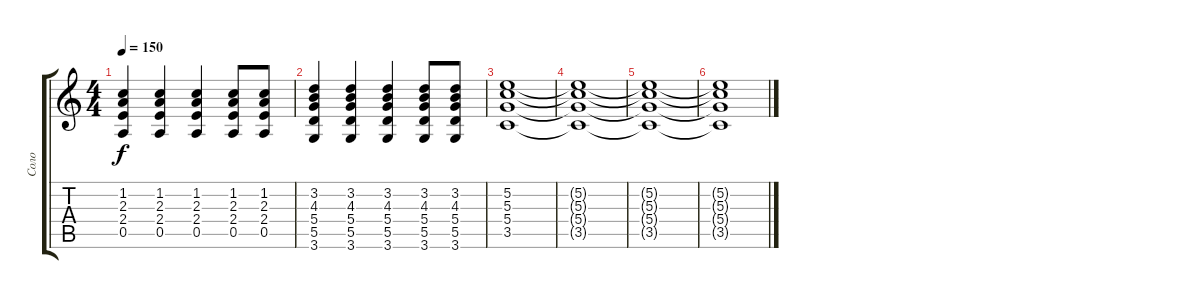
\track ("Соло" "Соло") {instrument distortionguitar}
\staff {score tabs}
\tuning (E4 B3 G3 D3 A2 E2) {hide}
\ts (4 4)
\tempo 150
\clef g2
\ks c
(1.2 2.3 2.4 0.5).4{dy f} (1.2 2.3 2.4 0.5).4 (1.2 2.3 2.4 0.5).4 (1.2 2.3 2.4 0.5).8 (1.2 2.3 2.4 0.5).8 |
(3.2 4.3 5.4 5.5 3.6).4 (3.2 4.3 5.4 5.5 3.6).4 (3.2 4.3 5.4 5.5 3.6).4 (3.2 4.3 5.4 5.5 3.6).8 (3.2 4.3 5.4 5.5 3.6).8 |
(5.2 5.3 5.4 3.5).1 |
(5.2{t} 5.3{t} 5.4{t} 3.5{t}).1 |
(5.2{t} 5.3{t} 5.4{t} 3.5{t}).1 |
(5.2{t} 5.3{t} 5.4{t} 3.5{t}).1
